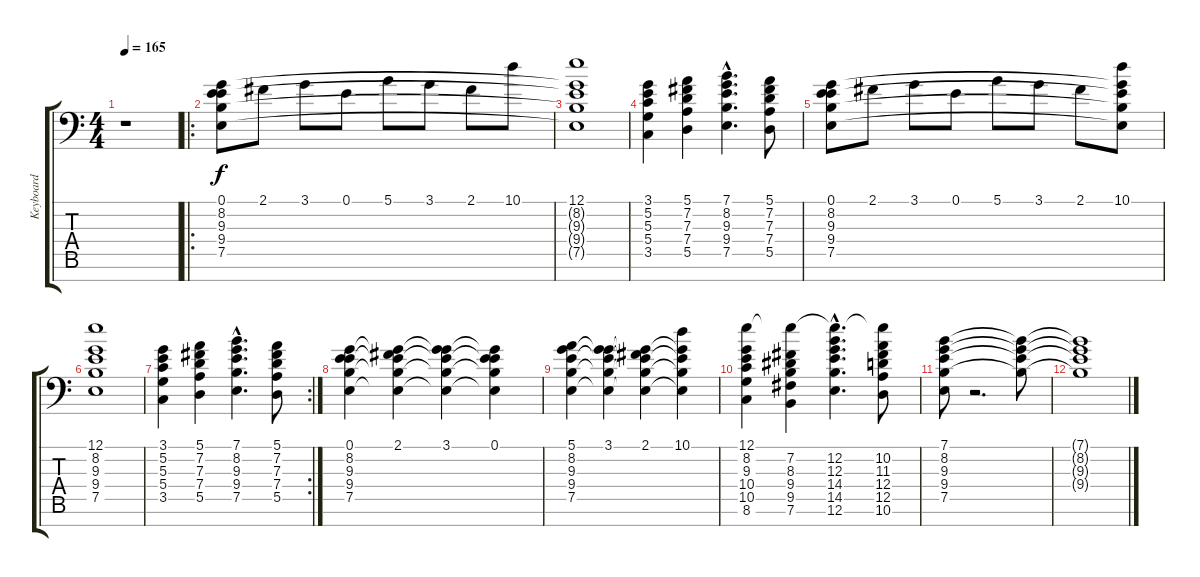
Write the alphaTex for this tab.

\track ("Keyboard" "Keyboard") {instrument fx5brightness}
\staff {score tabs}
\tuning (E4 B3 G3 D3 A2 E2 A1) {hide}
\ts (4 4)
\tempo 165
\clef f4
\ks c
r.1{dy f} |
\ro
(0.1 8.2 9.3 9.4 7.5).8 2.1.8 3.1.8 0.1.8 5.1.8 3.1.8 2.1.8 10.1.8 |
(12.1 8.2{t} 9.3{t} 9.4{t} 7.5{t}).1 |
(3.1 5.2 5.3 5.4 3.5).4 (5.1 7.2 7.3 7.4 5.5).4 (7.1{hac} 8.2{hac} 9.3{hac} 9.4{hac} 7.5{hac}).4{d} (5.1 7.2 7.3 7.4 5.5).8 |
(0.1 8.2 9.3 9.4 7.5).8 2.1.8 3.1.8 0.1.8 5.1.8 3.1.8 2.1.8 (10.1 8.2{t} 9.3{t} 9.4{t} 7.5{t}).8 |
(12.1 8.2 9.3 9.4 7.5).1 |
\rc 2
(3.1 5.2 5.3 5.4 3.5).4 (5.1 7.2 7.3 7.4 5.5).4 (7.1{hac} 8.2{hac} 9.3{hac} 9.4{hac} 7.5{hac}).4{d} (5.1 7.2 7.3 7.4 5.5).8 |
(0.1 8.2 9.3 9.4 7.5).4 (2.1 8.2{t} 9.3{t} 9.4{t} 7.5{t}).4 (3.1 8.2{t} 9.3{t} 9.4{t} 7.5{t}).4 (0.1 8.2{t} 9.3{t} 9.4{t} 7.5{t}).4 |
(5.1 8.2 9.3 9.4 7.5).4 (3.1 8.2{t} 9.3{t} 9.4{t} 7.5{t}).4 (2.1 8.2{t} 9.3{t} 9.4{t} 7.5{t}).4 (10.1 8.2{t} 9.3{t} 9.4{t} 7.5{t}).4 |
(12.1 8.2 9.3 10.4 10.5 8.6).4 (12.1{t} 7.2 8.3 9.4 9.5 7.6).4 (12.1{hac t} 12.2{hac} 12.3{hac} 14.4{hac} 14.5{hac} 12.6{hac}).4{d} (12.1{t} 10.2 11.3 12.4 12.5 10.6).8 |
(7.1 8.2 9.3 9.4 7.5).8 r.2{d} (7.1{t} 8.2{t} 9.3{t} 9.4{t}).8 |
(7.1{t} 8.2{t} 9.3{t} 9.4{t}).1
